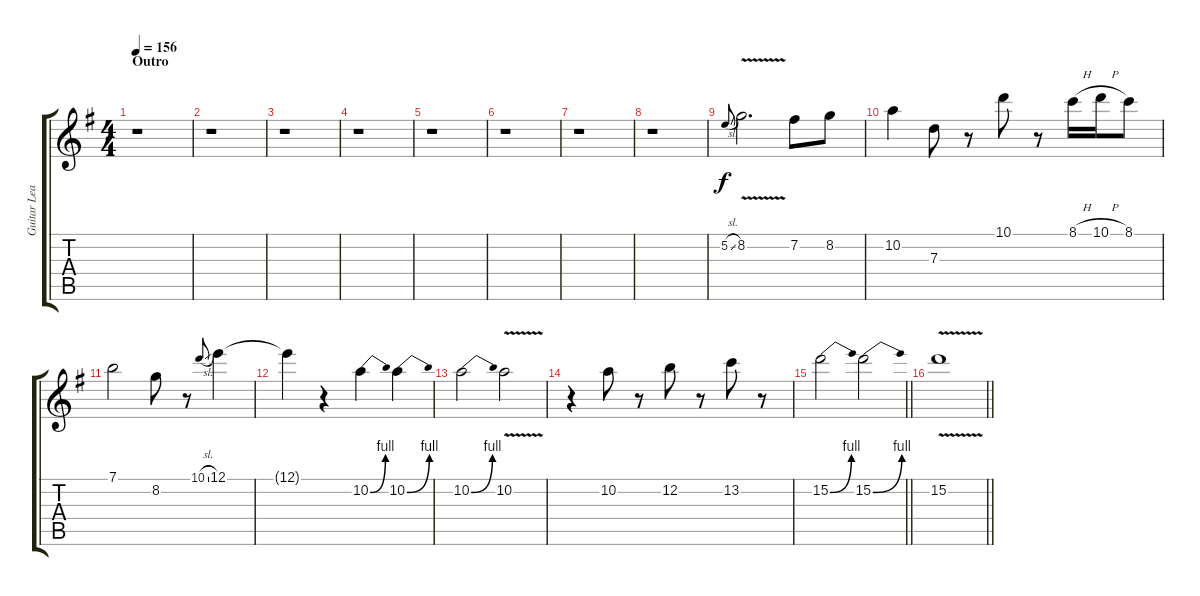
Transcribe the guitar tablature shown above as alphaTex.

\track ("Guitar Lead 1" "Guitar Lea") {instrument overdrivenguitar}
\staff {score tabs}
\tuning (E4 B3 G3 D3 A2 E2) {hide}
\ts (4 4)
\section ("" "Outro")
\tempo 156
\clef g2
\ks g
r.1{dy f} |
r.1 |
r.1 |
r.1 |
r.1 |
r.1 |
r.1 |
r.1 |
5.2{sl}.8{gr onbeat} 8.2{v}.2{d txt ""} 7.2.8 8.2.8 |
10.2.4 7.3.8 r.8 10.1.8 r.8 8.1{h}.16 10.1{h}.16 8.1.8 |
7.1.2 8.2.8 r.8 10.1{sl}.8{gr onbeat} 12.1.4 |
12.1{t}.4 r.4 10.2{be (bend 0 0 60 4)}.4 10.2{be (bend 0 0 60 4)}.4 |
10.2{be (bend 0 0 60 4)}.2 10.2{v}.2 |
r.4 10.2.8 r.8 12.2.8 r.8 13.2.8 r.8 |
\barLineRight lightlight
15.2{be (bend 0 0 60 4)}.2 15.2{be (bend 0 0 60 4)}.2 |
\barLineRight lightlight
15.2{v}.1
